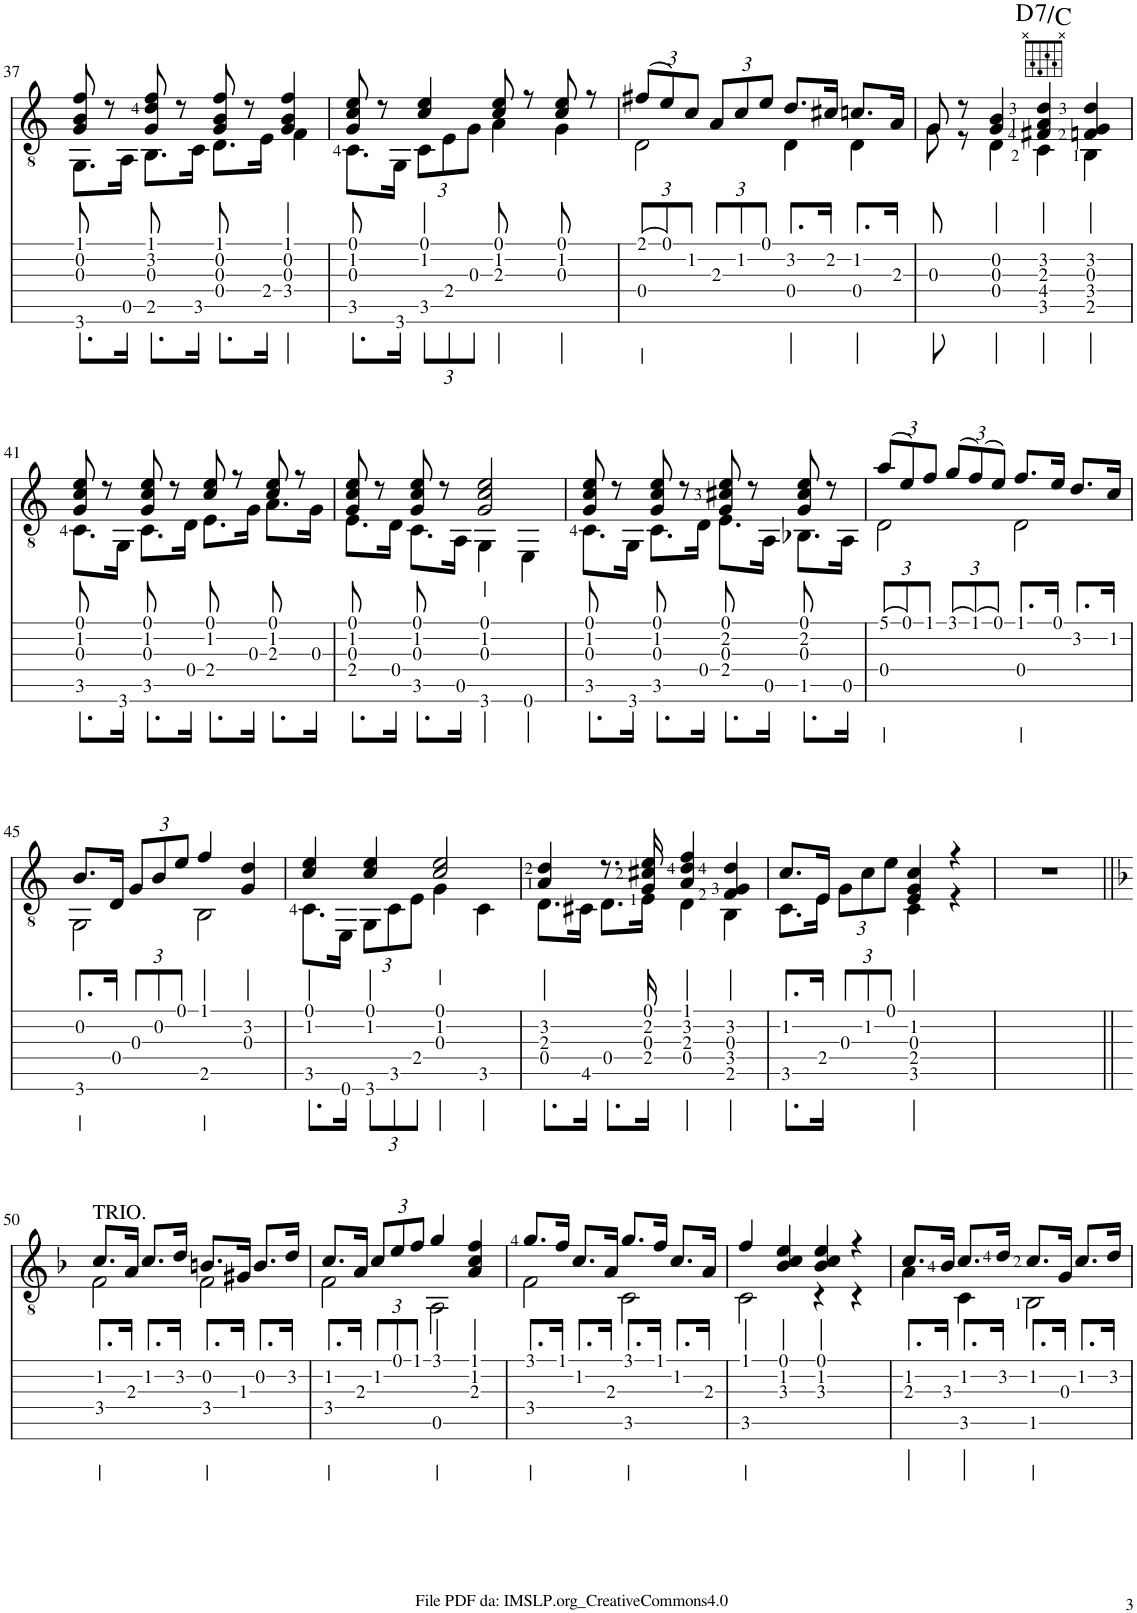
**kern	**kern	**harte
*part2	*part1	*part1
*staff2	*staff1	*
*I"Chitarra classica (Intavolatura)	*I"Guitar	*
!!LO:PB:g=z
*	*clefGv2	*
*k[]	*k[]	*
*M4/4	*M4/4	*
=37	=37	=37
*^	*^	*
8G/ 8B/ 8f/	8.GG\L	8G/ 8B/ 8f/	8.GG\L	.
8r	.	8r	.	.
.	16AA\Jk	.	16AA\Jk	.
8G/ 8d/ 8f/	8.BB\L	8G/ 8d/ 8f/	8.BB\L	.
8r	.	8r	.	.
.	16C\Jk	.	16C\Jk	.
8G/ 8B/ 8f/	8.D\L	8G/ 8B/ 8f/	8.D\L	.
8r	.	8r	.	.
.	16E\Jk	.	16E\Jk	.
4G/ 4B/ 4f/	4F\	4G/ 4B/ 4f/	4F\	.
=38	=38	=38	=38	=38
8G/ 8c/ 8e/	8.C\L	8G/ 8c/ 8e/	8.C\L	.
8r	.	8r	.	.
.	16GG\Jk	.	16GG\Jk	.
*	*Xbrackettup	*	*Xbrackettup	*
4c/ 4e/	12C\L	4c/ 4e/	12C\L	.
.	12E\	.	12E\	.
.	12G\J	.	12G\J	.
8c/ 8e/	4A\	8c/ 8e/	4A\	.
8r	.	8r	.	.
8c/ 8e/	4G\	8c/ 8e/	4G\	.
8r	.	8r	.	.
=39	=39	=39	=39	=39
(12f#X/L	2D\	(12f#X/L	2D\	.
12e/)	.	12e/)	.	.
12c/J	.	12c/J	.	.
12A/L	.	12A/L	.	.
12c/	.	12c/	.	.
12e/J	.	12e/J	.	.
8.d/L	4D\	8.d/L	4D\	.
16c#X/Jk	.	16c#X/Jk	.	.
8.cn/L	4D\	8.cn/L	4D\	.
16A/Jk	.	16A/Jk	.	.
=40	=40	=40	=40	=40
8G/	8G\	8G/	8G\	.
8r	8r	8r	8r	.
4G/ 4B/	4D\	4G/ 4B/	4D\	.
!	!	!	!	!LO:H:kt=7
4F#X/ 4A/ 4d/	4C\	4F#X/ 4A/ 4d/	4C\	D:7/b7
4Fn/ 4G/ 4d/	4BB\	4Fn/ 4G/ 4d/	4BB\	.
!!LO:LB:g=z	!!
=41	=41	=41	=41	=41
8G/ 8c/ 8e/	8.C\L	8G/ 8c/ 8e/	8.C\L	.
8r	.	8r	.	.
.	16GG\Jk	.	16GG\Jk	.
8G/ 8c/ 8e/	8.C\L	8G/ 8c/ 8e/	8.C\L	.
8r	.	8r	.	.
.	16D\Jk	.	16D\Jk	.
8c/ 8e/	8.E\L	8c/ 8e/	8.E\L	.
8r	.	8r	.	.
.	16G\Jk	.	16G\Jk	.
8c/ 8e/	8.A\L	8c/ 8e/	8.A\L	.
8r	.	8r	.	.
.	16G\Jk	.	16G\Jk	.
=42	=42	=42	=42	=42
8G/ 8c/ 8e/	8.E\L	8G/ 8c/ 8e/	8.E\L	.
8r	.	8r	.	.
.	16D\Jk	.	16D\Jk	.
8G/ 8c/ 8e/	8.C\L	8G/ 8c/ 8e/	8.C\L	.
8r	.	8r	.	.
.	16AA\Jk	.	16AA\Jk	.
2G/ 2c/ 2e/	4GG\	2G/ 2c/ 2e/	4GG\	.
.	4EE\	.	4EE\	.
=43	=43	=43	=43	=43
8G/ 8c/ 8e/	8.C\L	8G/ 8c/ 8e/	8.C\L	.
8r	.	8r	.	.
.	16GG\Jk	.	16GG\Jk	.
8G/ 8c/ 8e/	8.C\L	8G/ 8c/ 8e/	8.C\L	.
8r	.	8r	.	.
.	16D\Jk	.	16D\Jk	.
8G/ 8c#X/ 8e/	8.E\L	8G/ 8c#X/ 8e/	8.E\L	.
8r	.	8r	.	.
.	16AA\Jk	.	16AA\Jk	.
8G/ 8c#/ 8e/	8.BB-X\L	8G/ 8c#/ 8e/	8.BB-X\L	.
8r	.	8r	.	.
.	16AA\Jk	.	16AA\Jk	.
=44	=44	=44	=44	=44
(12a/L	2D\	(12a/L	2D\	.
12e/)	.	12e/)	.	.
12f/J	.	12f/J	.	.
(12g/L	.	(12g/L	.	.
(12f/)	.	(12f/)	.	.
12e/J)	.	12e/J)	.	.
8.f/L	2D\	8.f/L	2D\	.
16e/Jk	.	16e/Jk	.	.
8.d/L	.	8.d/L	.	.
16c/Jk	.	16c/Jk	.	.
!!LO:LB:g=z	!!
=45	=45	=45	=45	=45
8.B/L	2GG\	8.B/L	2GG\	.
16D/Jk	.	16D/Jk	.	.
12G/L	.	12G/L	.	.
12B/	.	12B/	.	.
12e/J	.	12e/J	.	.
4f/	2BB\	4f/	2BB\	.
4G/ 4d/	.	4G/ 4d/	.	.
=46	=46	=46	=46	=46
4c/ 4e/	8.C\L	4c/ 4e/	8.C\L	.
.	16EE\Jk	.	16EE\Jk	.
4c/ 4e/	12GG\L	4c/ 4e/	12GG\L	.
.	12C\	.	12C\	.
.	12E\J	.	12E\J	.
2c/ 2e/	4G\	2c/ 2e/	4G\	.
.	4C\	.	4C\	.
=47	=47	=47	=47	=47
4A/ 4d/	8.D\L	4A/ 4d/	8.D\L	.
.	16C#X\Jk	.	16C#X\Jk	.
8.r	8.D\L	8.r	8.D\L	.
16G/ 16c#X/ 16e/	16E\Jk	16G/ 16c#X/ 16e/	16E\Jk	.
4A/ 4d/ 4f/	4D\	4A/ 4d/ 4f/	4D\	.
4F/ 4G/ 4d/	4BB\	4F/ 4G/ 4d/	4BB\	.
=48	=48	=48	=48	=48
8.c/L	8.C\L	8.c/L	8.C\L	.
16E/Jk	16E\Jk	16E/Jk	16E\Jk	.
12G/L	4ryy	12G\L	4ryy	.
12c/	.	12c\	.	.
12e/J	.	12e\J	.	.
4E/ 4G/ 4c/	4C\	4E/ 4G/ 4c/	4C\	.
4r	4r	4r	4r	.
*v	*v	*	*	*
*	*v	*v	*
=49	=49	=49
1r	1r	.
!!LO:LB:g=z
=50||	=50||	=50||
*k[b-]	*k[b-]	*
*^	*^	*
!	!	!LO:TX:a:t=TRIO.	!	!
8.c/L	2F\	8.c/L	2F\	.
16A/Jk	.	16A/Jk	.	.
8.c/L	.	8.c/L	.	.
16d/Jk	.	16d/Jk	.	.
8.Bn/L	2F\	8.Bn/L	2F\	.
16G#X/Jk	.	16G#X/Jk	.	.
8.B/L	.	8.B/L	.	.
16d/Jk	.	16d/Jk	.	.
=51	=51	=51	=51	=51
8.c/L	2F\	8.c/L	2F\	.
16A/Jk	.	16A/Jk	.	.
12c/L	.	12c/L	.	.
12e/	.	12e/	.	.
12f/J	.	12f/J	.	.
4g/	2AA\	4g/	2AA\	.
4A/ 4c/ 4f/	.	4A/ 4c/ 4f/	.	.
=52	=52	=52	=52	=52
8.g/L	2F\	8.g/L	2F\	.
16f/Jk	.	16f/Jk	.	.
8.c/L	.	8.c/L	.	.
16A/Jk	.	16A/Jk	.	.
8.g/L	2C\	8.g/L	2C\	.
16f/Jk	.	16f/Jk	.	.
8.c/L	.	8.c/L	.	.
16A/Jk	.	16A/Jk	.	.
=53	=53	=53	=53	=53
4f/	2C\	4f/	2C\	.
4B-/ 4c/ 4e/	.	4B-/ 4c/ 4e/	.	.
4B-/ 4c/ 4e/	4r	4B-/ 4c/ 4e/	4r	.
4r	4r	4r	4r	.
=54	=54	=54	=54	=54
8.c/L	4A\	8.c/L	4A\	.
16B-/Jk	.	16B-/Jk	.	.
8.c/L	4C\	8.c/L	4C\	.
16d/Jk	.	16d/Jk	.	.
8.c/L	2BB-\	8.c/L	2BB-\	.
16G/Jk	.	16G/Jk	.	.
8.c/L	.	8.c/L	.	.
16d/Jk	.	16d/Jk	.	.
*v	*v	*	*	*
*	*v	*v	*
=	=	=
*-	*-	*-
